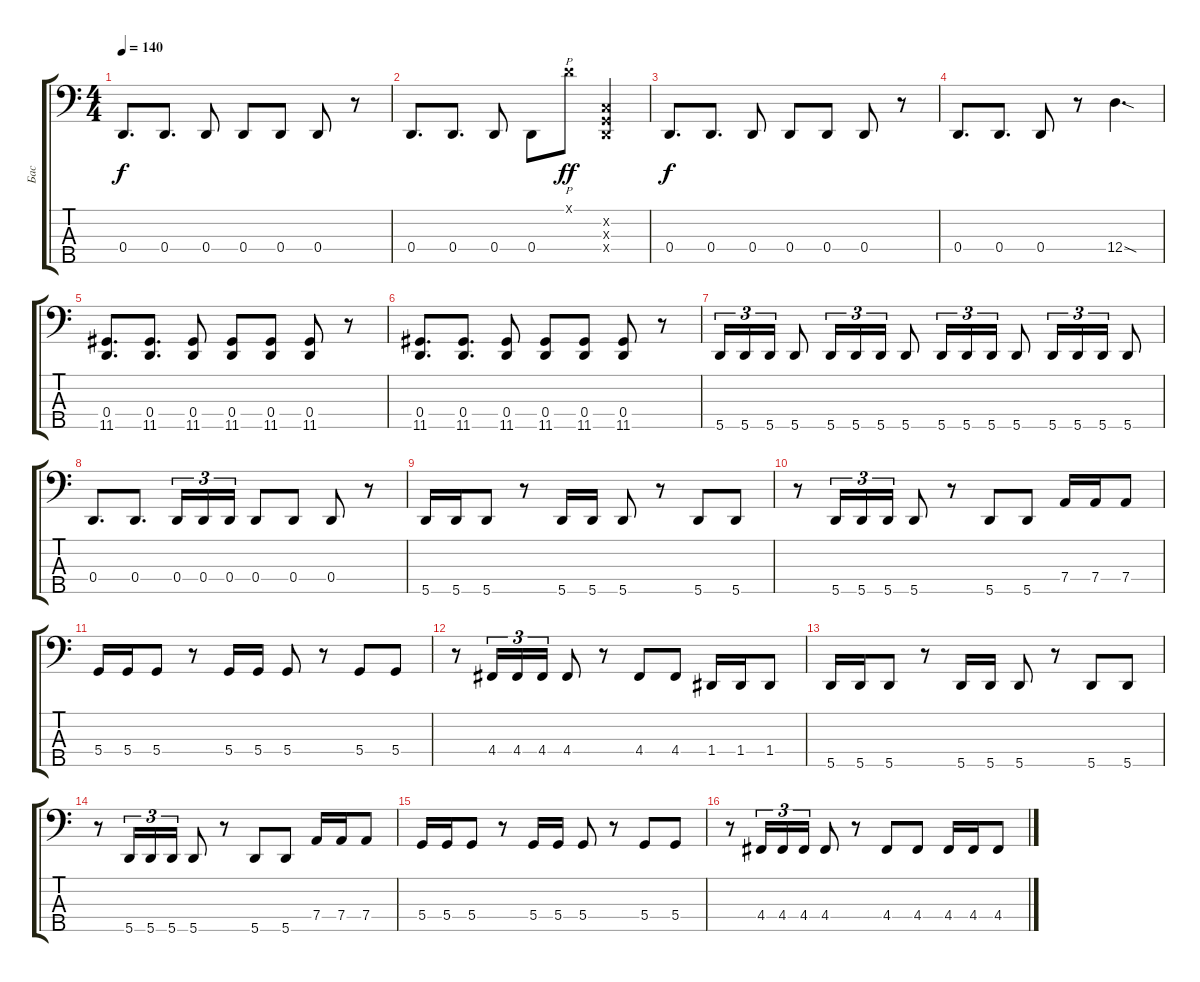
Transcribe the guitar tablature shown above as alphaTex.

\track ("Бас" "Бас") {instrument electricbassfinger}
\staff {score tabs}
\tuning (F2 C2 G1 D1 A0) {hide}
\ts (4 4)
\tempo 140
\clef f4
\ks c
0.4.8{d dy f} 0.4.8{d} 0.4.8 0.4.8 0.4.8 0.4.8 r.8 |
0.4.8{d} 0.4.8{d} 0.4.8 0.4.8 9.1{x}.8{p dy ff} (0.2{x} 0.3{x} 0.4{x}).4 |
0.4.8{d dy f} 0.4.8{d} 0.4.8 0.4.8 0.4.8 0.4.8 r.8 |
0.4.8{d} 0.4.8{d} 0.4.8 r.8 12.4{sod}.4{d} |
(0.4 11.5).8{d} (0.4 11.5).8{d} (0.4 11.5).8 (0.4 11.5).8 (0.4 11.5).8 (0.4 11.5).8 r.8 |
(0.4 11.5).8{d} (0.4 11.5).8{d} (0.4 11.5).8 (0.4 11.5).8 (0.4 11.5).8 (0.4 11.5).8 r.8 |
5.5.16{tu (3 2)} 5.5.16{tu (3 2)} 5.5.16{tu (3 2)} 5.5.8 5.5.16{tu (3 2)} 5.5.16{tu (3 2)} 5.5.16{tu (3 2)} 5.5.8 5.5.16{tu (3 2)} 5.5.16{tu (3 2)} 5.5.16{tu (3 2)} 5.5.8 5.5.16{tu (3 2)} 5.5.16{tu (3 2)} 5.5.16{tu (3 2)} 5.5.8 |
0.4.8{d} 0.4.8{d} 0.4.16{tu (3 2)} 0.4.16{tu (3 2)} 0.4.16{tu (3 2)} 0.4.8 0.4.8 0.4.8 r.8 |
5.5.16 5.5.16 5.5.8 r.8 5.5.16 5.5.16 5.5.8 r.8 5.5.8 5.5.8 |
r.8 5.5.16{tu (3 2)} 5.5.16{tu (3 2)} 5.5.16{tu (3 2)} 5.5.8 r.8 5.5.8 5.5.8 7.4.16 7.4.16 7.4.8 |
5.4.16 5.4.16 5.4.8 r.8 5.4.16 5.4.16 5.4.8 r.8 5.4.8 5.4.8 |
r.8 4.4.16{tu (3 2)} 4.4.16{tu (3 2)} 4.4.16{tu (3 2)} 4.4.8 r.8 4.4.8 4.4.8 1.4.16 1.4.16 1.4.8 |
5.5.16 5.5.16 5.5.8 r.8 5.5.16 5.5.16 5.5.8 r.8 5.5.8 5.5.8 |
r.8 5.5.16{tu (3 2)} 5.5.16{tu (3 2)} 5.5.16{tu (3 2)} 5.5.8 r.8 5.5.8 5.5.8 7.4.16 7.4.16 7.4.8 |
5.4.16 5.4.16 5.4.8 r.8 5.4.16 5.4.16 5.4.8 r.8 5.4.8 5.4.8 |
r.8 4.4.16{tu (3 2)} 4.4.16{tu (3 2)} 4.4.16{tu (3 2)} 4.4.8 r.8 4.4.8 4.4.8 4.4.16 4.4.16 4.4.8
